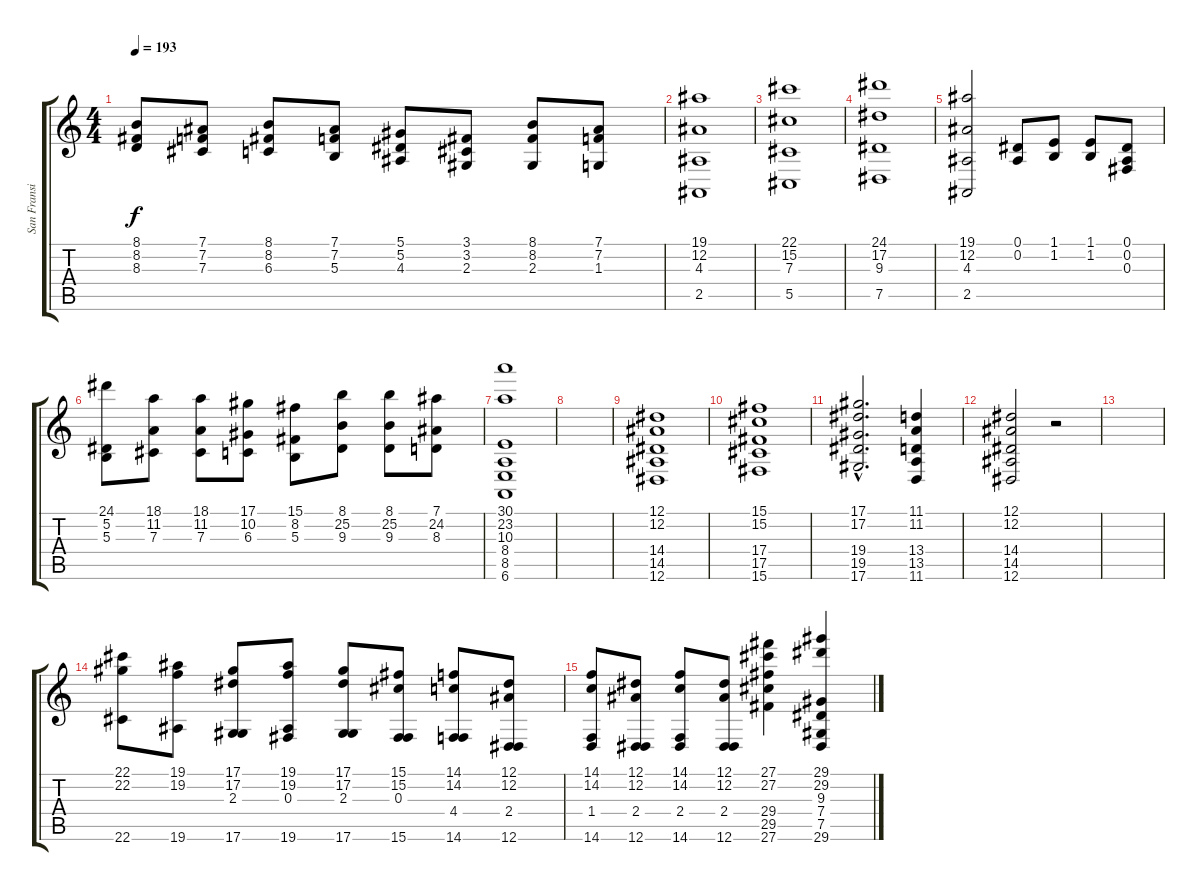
\track ("San Fransisco String Ensemble" "San Fransi") {instrument stringensemble1}
\staff {score tabs}
\tuning (Eb4 Bb3 Gb3 Db3 Ab2 Eb2) {hide}
\ts (4 4)
\tempo 193
\clef g2
\ks c
(8.1 8.2 8.3).8{dy f} (7.1 7.2 7.3).8 (8.1 8.2 6.3).8 (7.1 7.2 5.3).8 (5.1 5.2 4.3).8 (3.1 3.2 2.3).8 (8.1 8.2 2.3).8 (7.1 7.2 1.3).8 |
(19.1 12.2 4.3 2.5).1 |
(22.1 15.2 7.3 5.5).1 |
(24.1 17.2 9.3 7.5).1 |
(19.1 12.2 4.3 2.5).2 (0.1 0.2).8 (1.1 1.2).8 (1.1 1.2).8 (0.1 0.2 0.3).8 |
(24.1 5.2 5.3).8 (18.1 11.2 7.3).8 (18.1 11.2 7.3).8 (17.1 10.2 6.3).8 (15.1 8.2 5.3).8 (8.1 25.2 9.3).8 (8.1 25.2 9.3).8 (7.1 24.2 8.3).8 |
(30.1 23.2 10.3 8.4 8.5 6.6).1 |
|
(12.1 12.2 14.4 14.5 12.6).1 |
(15.1 15.2 17.4 17.5 15.6).1 |
(17.1{hac} 17.2{hac} 19.4{hac} 19.5{hac} 17.6{hac}).2{d} (11.1 11.2 13.4 13.5 11.6).4 |
(12.1 12.2 14.4 14.5 12.6).2 r.2 |
|
(22.1 22.2 22.6).8 (19.1 19.2 19.6).8 (17.1 17.2 2.3 17.6).8 (19.1 19.2 0.3 19.6).8 (17.1 17.2 2.3 17.6).8 (15.1 15.2 0.3 15.6).8 (14.1 14.2 4.4 14.6).8 (12.1 12.2 2.4 12.6).8 |
(14.1 14.2 1.4 14.6).8 (12.1 12.2 2.4 12.6).8 (14.1 14.2 2.4 14.6).8 (12.1 12.2 2.4 12.6).8 (27.1 27.2 29.4 29.5 27.6).4 (29.1 29.2 9.3 7.4 7.5 29.6).4
